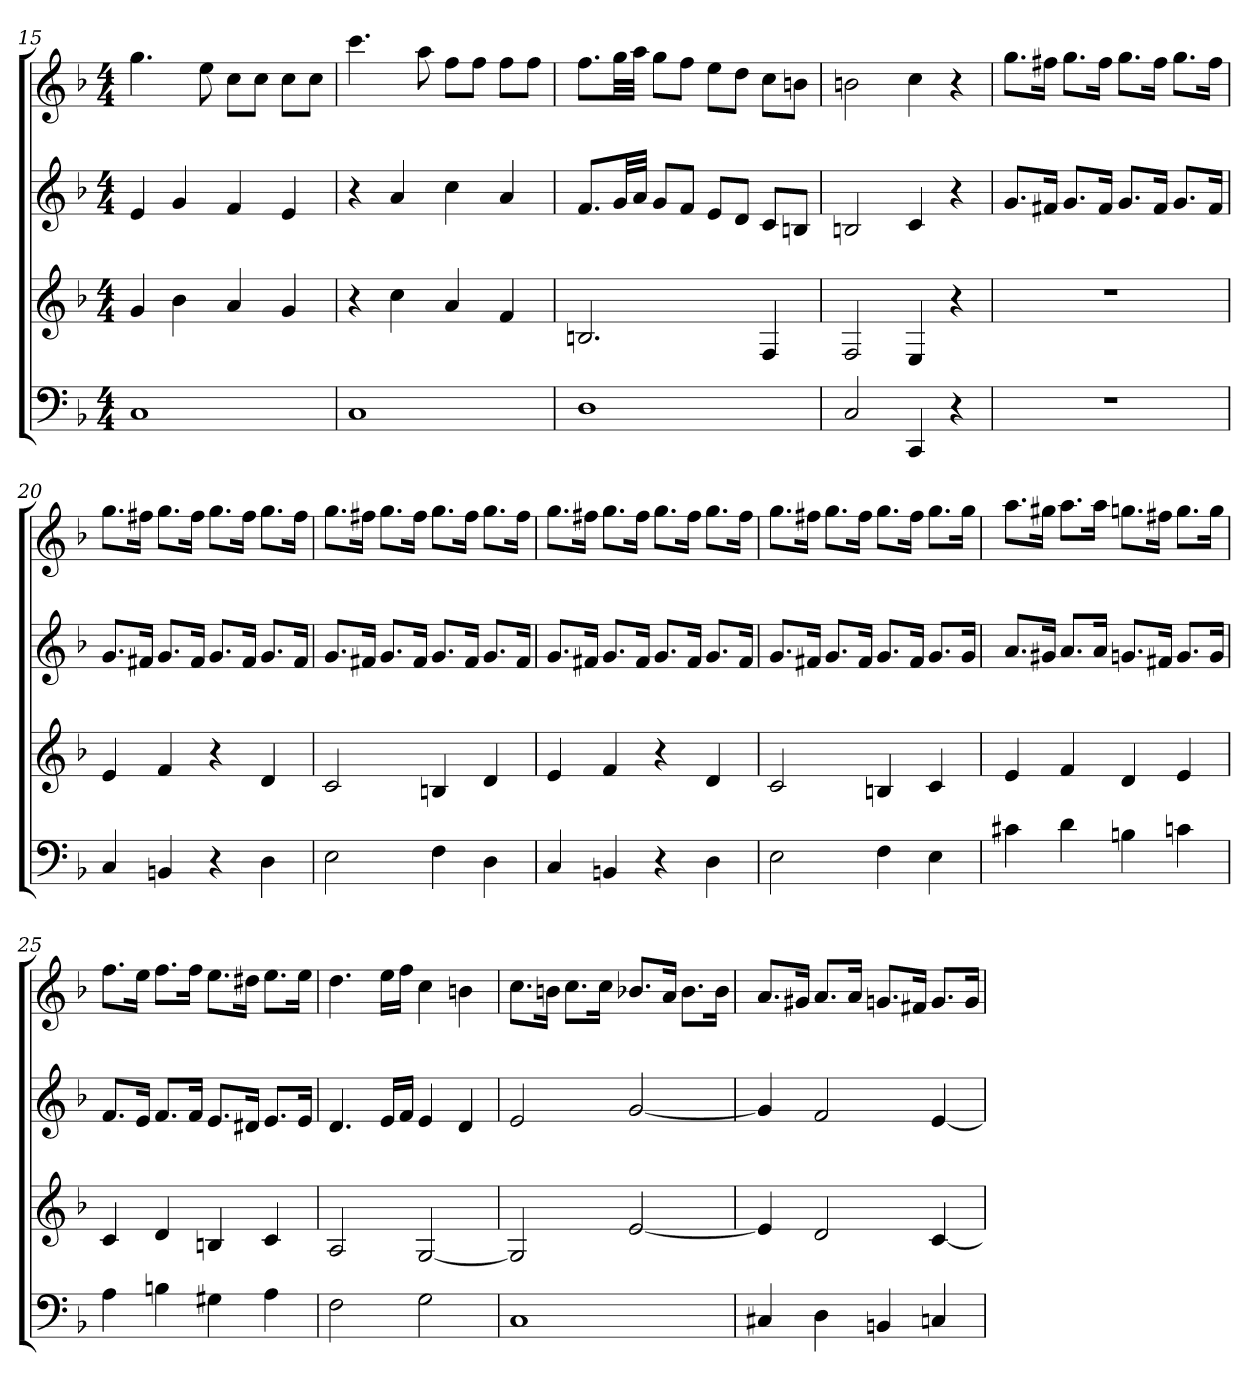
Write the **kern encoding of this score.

**kern	**kern	**kern	**kern
*part4	*part3	*part2	*part1
*staff4	*staff3	*staff2	*staff1
*k[b-]	*k[b-]	*k[b-]	*k[b-]
*F:	*F:	*F:	*F:
*M4/4	*M4/4	*M4/4	*M4/4
=15	=15	=15	=15
1C	4g	4e	4.gg
.	4b-	4g	.
.	.	.	8ee
.	4a	4f	8ccL
.	.	.	8ccJ
.	4g	4e	8ccL
.	.	.	8ccJ
=16	=16	=16	=16
1C	4r	4r	4.ccc
.	4cc	4a	.
.	.	.	8aa
.	4a	4cc	8ffL
.	.	.	8ffJ
.	4f	4a	8ffL
.	.	.	8ffJ
=17	=17	=17	=17
1D	2.Bn	8.fL	8.ffL
.	.	32gLL	32ggLL
.	.	32aJJJ	32aaJJJ
.	.	8gL	8ggL
.	.	8fJ	8ffJ
.	.	8eL	8eeL
.	.	8dJ	8ddJ
.	4F	8cL	8ccL
.	.	8BnJ	8bnJ
=18	=18	=18	=18
2C	2F	2Bn	2bn
4CC	4E	4c	4cc
4r	4r	4r	4r
=19	=19	=19	=19
1r	1r	8.gL	8.ggL
.	.	16f#XJk	16ff#XJk
.	.	8.gL	8.ggL
.	.	16f#Jk	16ff#Jk
.	.	8.gL	8.ggL
.	.	16f#Jk	16ff#Jk
.	.	8.gL	8.ggL
.	.	16f#Jk	16ff#Jk
=20	=20	=20	=20
4C	4e	8.gL	8.ggL
.	.	16f#XJk	16ff#XJk
4BBn	4f	8.gL	8.ggL
.	.	16f#Jk	16ff#Jk
4r	4r	8.gL	8.ggL
.	.	16f#Jk	16ff#Jk
4D	4d	8.gL	8.ggL
.	.	16f#Jk	16ff#Jk
=21	=21	=21	=21
2E	2c	8.gL	8.ggL
.	.	16f#XJk	16ff#XJk
.	.	8.gL	8.ggL
.	.	16f#Jk	16ff#Jk
4F	4Bn	8.gL	8.ggL
.	.	16f#Jk	16ff#Jk
4D	4d	8.gL	8.ggL
.	.	16f#Jk	16ff#Jk
=22	=22	=22	=22
4C	4e	8.gL	8.ggL
.	.	16f#XJk	16ff#XJk
4BBn	4f	8.gL	8.ggL
.	.	16f#Jk	16ff#Jk
4r	4r	8.gL	8.ggL
.	.	16f#Jk	16ff#Jk
4D	4d	8.gL	8.ggL
.	.	16f#Jk	16ff#Jk
=23	=23	=23	=23
2E	2c	8.gL	8.ggL
.	.	16f#XJk	16ff#XJk
.	.	8.gL	8.ggL
.	.	16f#Jk	16ff#Jk
4F	4Bn	8.gL	8.ggL
.	.	16f#Jk	16ff#Jk
4E	4c	8.gL	8.ggL
.	.	16gJk	16ggJk
=24	=24	=24	=24
4c#X	4e	8.aL	8.aaL
.	.	16g#XJk	16gg#XJk
4d	4f	8.aL	8.aaL
.	.	16aJk	16aaJk
4Bn	4d	8.gnL	8.ggnL
.	.	16f#XJk	16ff#XJk
4cn	4e	8.gL	8.ggL
.	.	16gJk	16ggJk
=25	=25	=25	=25
4A	4c	8.fL	8.ffL
.	.	16eJk	16eeJk
4Bn	4d	8.fL	8.ffL
.	.	16fJk	16ffJk
4G#X	4Bn	8.eL	8.eeL
.	.	16d#XJk	16dd#XJk
4A	4c	8.eL	8.eeL
.	.	16eJk	16eeJk
=26	=26	=26	=26
2F	2A	4.d	4.dd
.	.	16eLL	16eeLL
.	.	16fJJ	16ffJJ
2G	[2G	4e	4cc
.	.	4d	4bn
=27	=27	=27	=27
1C	2G]	2e	8.ccL
.	.	.	16bnJk
.	.	.	8.ccL
.	.	.	16ccJk
.	[2e	[2g	8.b-XL
.	.	.	16aJk
.	.	.	8.b-L
.	.	.	16b-Jk
=28	=28	=28	=28
4C#X	4e]	4g]	8.aL
.	.	.	16g#XJk
4D	2d	2f	8.aL
.	.	.	16aJk
4BBn	.	.	8.gnL
.	.	.	16f#XJk
4Cn	[4c	[4e	8.gL
.	.	.	16gJk
=	=	=	=
*-	*-	*-	*-
